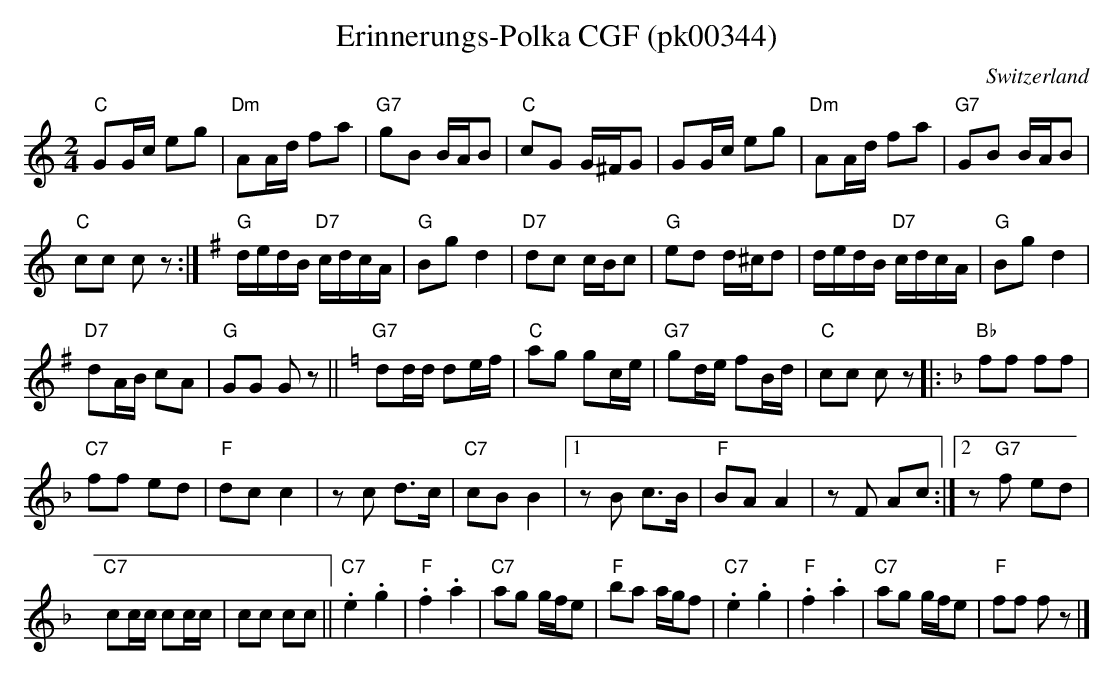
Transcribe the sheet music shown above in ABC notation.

X:1
T:Erinnerungs-Polka CGF (pk00344)
M:2/4
L:1/8
O:Switzerland
K:C transpose=3 %%MIDI gchordon
"C"GG/2c/2 eg | "Dm"AA/2d/2 fa | "G7"gB B/2A/2B | "C"cG G/2^F/2G | GG/2c/2 eg | "Dm"AA/2d/2 fa | \
"G7"GB B/2A/2B |
 "C"cc cz :| [K:G] "G"d/2e/2d/2B/2 "D7"c/2d/2c/2A/2 | "G"Bgd2 | "D7"dc c/2B/2c | "G"ed d/2^c/2d | \
d/2e/2d/2B/2 "D7"c/2d/2c/2A/2 | "G"Bgd2 |
 "D7"dA/2B/2 cA | "G"GG Gz || [K:C] "G7"dd/2d/2 de/2f/2 | "C"ag gc/2e/2 | \
"G7"gd/2e/2 fB/2d/2 | "C"cc cz |: [K:F] "Bb"ff ff |
 "C7"ff ed | "F"dcc2 | zc d>c | \
"C7"cBB2 |1 zB c>B | "F"BAA2 | zF Ac :|2 z"G7"f ed |
 "C7"cc/2c/2 cc/2c/2 | cc cc || \
"C7".e2.g2 | "F".f2.a2 | "C7"ag g/2f/2e | "F"ba a/2g/2f | "C7".e2.g2 | "F".f2.a2 | "C7"ag g/2f/2e | "F"ff fz |]
